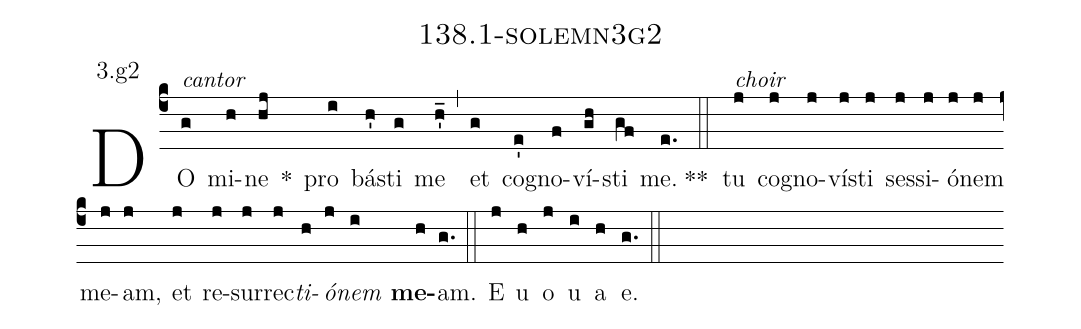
name: 138.1-solemn3g2;
annotation: 3.g2;
%%
(c4) <alt>cantor</alt>DO(g) mi(h)ne(hj) <alt>all</alt>*() pro(i) bá(h')sti(g) me(h'_) (,) et(g) co(e')gno(f)ví(gh)sti(gf) me.(e.) **(::)<alt>choir</alt> tu(j) co(j)gno(j)vís(j)ti(j) ses(j)si(j)ó(j)nem(j) me(j)am,(j) et(j) re(j)sur(j)rec(j)<i>ti</i>(h)<i>ó</i>(j)<i>nem</i>(i) <b>me</b>(h)am.(g.) (::)  E(j) u(h) o(j) u(i) a(h) e.(g.) (::)
